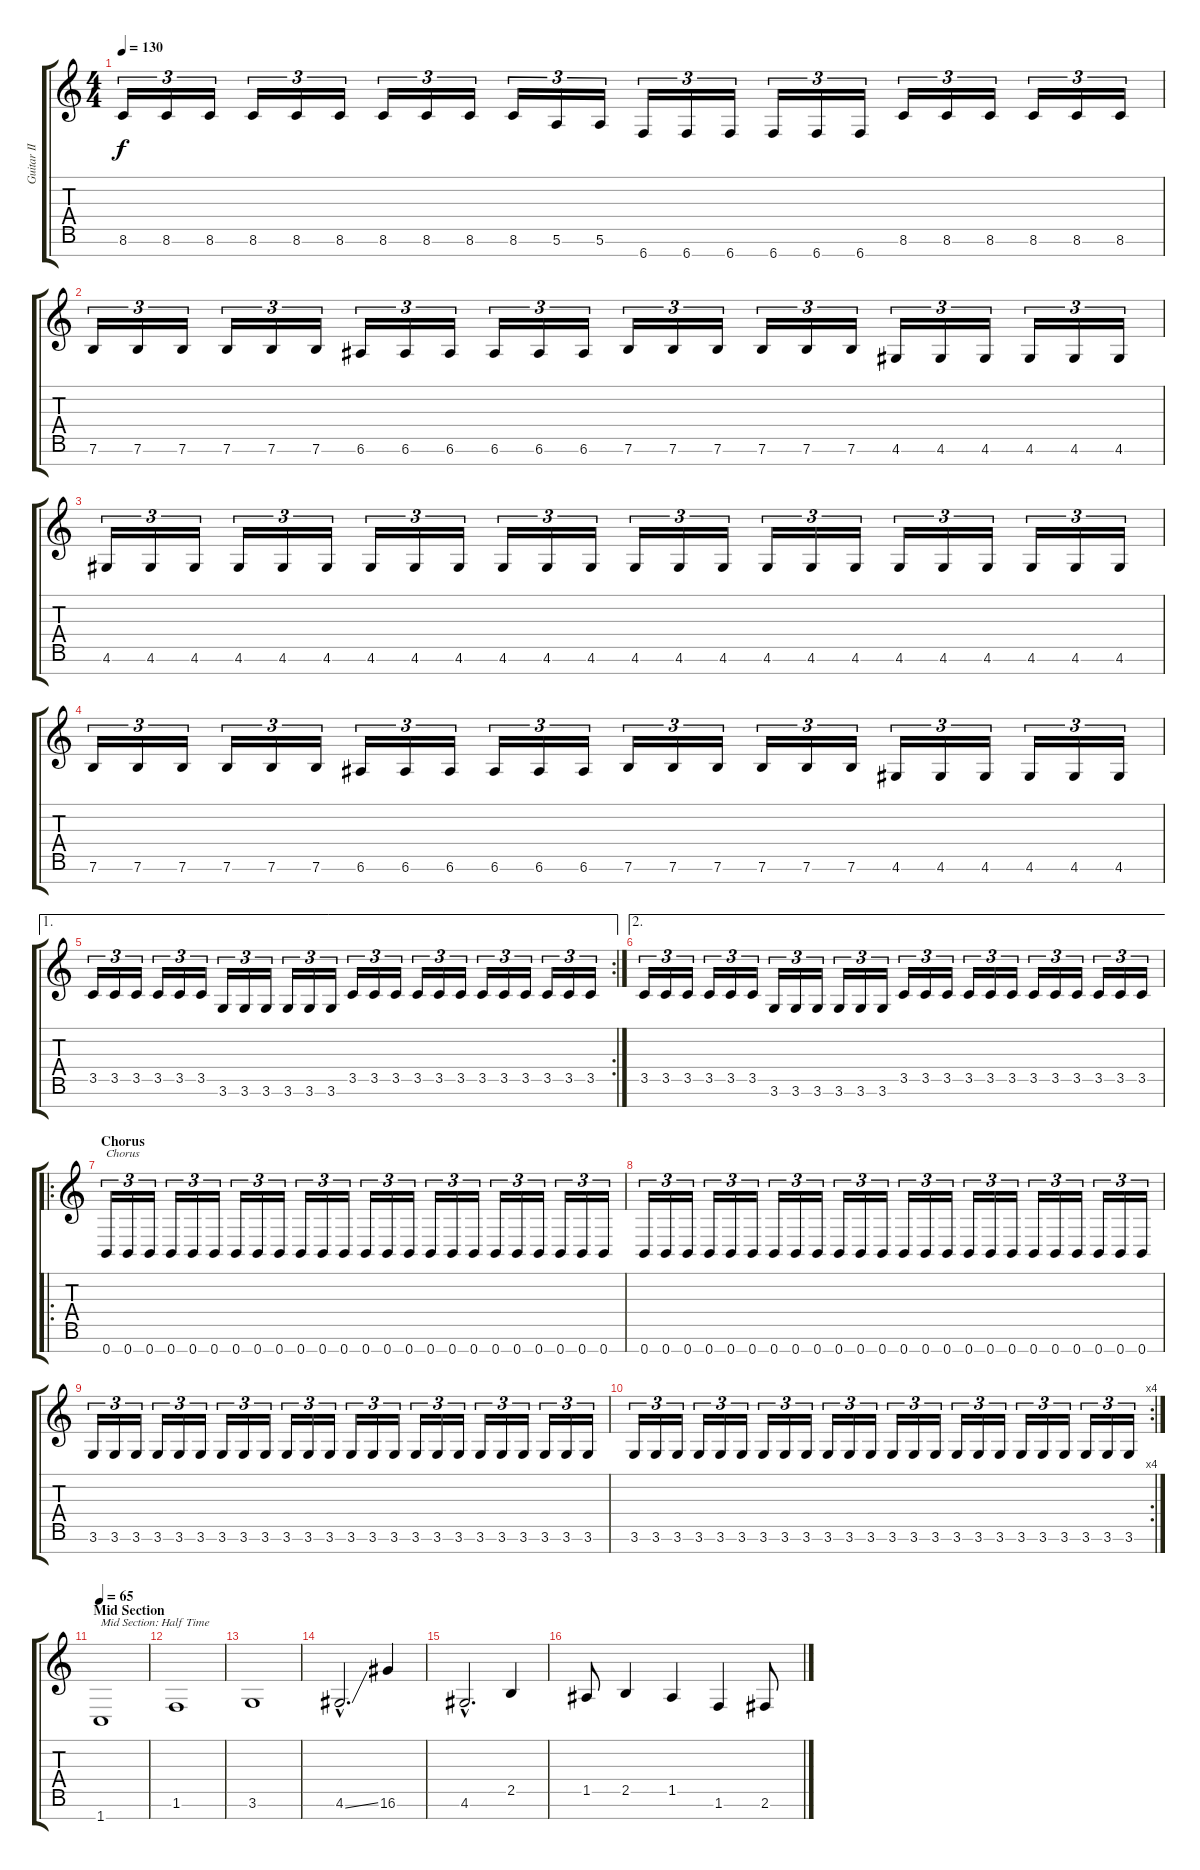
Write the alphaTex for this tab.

\track ("Guitar II [Samoth]" "Guitar II ") {instrument distortionguitar}
\staff {score tabs}
\tuning (E4 B3 G3 D3 A2 E2 B1) {hide}
\ts (4 4)
\tempo 130
\clef g2
\ks c
8.6.16{tu (3 2) dy f} 8.6.16{tu (3 2)} 8.6.16{tu (3 2)} 8.6.16{tu (3 2)} 8.6.16{tu (3 2)} 8.6.16{tu (3 2)} 8.6.16{tu (3 2)} 8.6.16{tu (3 2)} 8.6.16{tu (3 2)} 8.6.16{tu (3 2)} 5.6.16{tu (3 2)} 5.6.16{tu (3 2)} 6.7.16{tu (3 2)} 6.7.16{tu (3 2)} 6.7.16{tu (3 2)} 6.7.16{tu (3 2)} 6.7.16{tu (3 2)} 6.7.16{tu (3 2)} 8.6.16{tu (3 2)} 8.6.16{tu (3 2)} 8.6.16{tu (3 2)} 8.6.16{tu (3 2)} 8.6.16{tu (3 2)} 8.6.16{tu (3 2)} |
7.6.16{tu (3 2)} 7.6.16{tu (3 2)} 7.6.16{tu (3 2)} 7.6.16{tu (3 2)} 7.6.16{tu (3 2)} 7.6.16{tu (3 2)} 6.6.16{tu (3 2)} 6.6.16{tu (3 2)} 6.6.16{tu (3 2)} 6.6.16{tu (3 2)} 6.6.16{tu (3 2)} 6.6.16{tu (3 2)} 7.6.16{tu (3 2)} 7.6.16{tu (3 2)} 7.6.16{tu (3 2)} 7.6.16{tu (3 2)} 7.6.16{tu (3 2)} 7.6.16{tu (3 2)} 4.6.16{tu (3 2)} 4.6.16{tu (3 2)} 4.6.16{tu (3 2)} 4.6.16{tu (3 2)} 4.6.16{tu (3 2)} 4.6.16{tu (3 2)} |
4.6.16{tu (3 2)} 4.6.16{tu (3 2)} 4.6.16{tu (3 2)} 4.6.16{tu (3 2)} 4.6.16{tu (3 2)} 4.6.16{tu (3 2)} 4.6.16{tu (3 2)} 4.6.16{tu (3 2)} 4.6.16{tu (3 2)} 4.6.16{tu (3 2)} 4.6.16{tu (3 2)} 4.6.16{tu (3 2)} 4.6.16{tu (3 2)} 4.6.16{tu (3 2)} 4.6.16{tu (3 2)} 4.6.16{tu (3 2)} 4.6.16{tu (3 2)} 4.6.16{tu (3 2)} 4.6.16{tu (3 2)} 4.6.16{tu (3 2)} 4.6.16{tu (3 2)} 4.6.16{tu (3 2)} 4.6.16{tu (3 2)} 4.6.16{tu (3 2)} |
7.6.16{tu (3 2)} 7.6.16{tu (3 2)} 7.6.16{tu (3 2)} 7.6.16{tu (3 2)} 7.6.16{tu (3 2)} 7.6.16{tu (3 2)} 6.6.16{tu (3 2)} 6.6.16{tu (3 2)} 6.6.16{tu (3 2)} 6.6.16{tu (3 2)} 6.6.16{tu (3 2)} 6.6.16{tu (3 2)} 7.6.16{tu (3 2)} 7.6.16{tu (3 2)} 7.6.16{tu (3 2)} 7.6.16{tu (3 2)} 7.6.16{tu (3 2)} 7.6.16{tu (3 2)} 4.6.16{tu (3 2)} 4.6.16{tu (3 2)} 4.6.16{tu (3 2)} 4.6.16{tu (3 2)} 4.6.16{tu (3 2)} 4.6.16{tu (3 2)} |
\ae 1
\rc 2
3.5.16{tu (3 2)} 3.5.16{tu (3 2)} 3.5.16{tu (3 2)} 3.5.16{tu (3 2)} 3.5.16{tu (3 2)} 3.5.16{tu (3 2)} 3.6.16{tu (3 2)} 3.6.16{tu (3 2)} 3.6.16{tu (3 2)} 3.6.16{tu (3 2)} 3.6.16{tu (3 2)} 3.6.16{tu (3 2)} 3.5.16{tu (3 2)} 3.5.16{tu (3 2)} 3.5.16{tu (3 2)} 3.5.16{tu (3 2)} 3.5.16{tu (3 2)} 3.5.16{tu (3 2)} 3.5.16{tu (3 2)} 3.5.16{tu (3 2)} 3.5.16{tu (3 2)} 3.5.16{tu (3 2)} 3.5.16{tu (3 2)} 3.5.16{tu (3 2)} |
\ae 2
3.5.16{tu (3 2)} 3.5.16{tu (3 2)} 3.5.16{tu (3 2)} 3.5.16{tu (3 2)} 3.5.16{tu (3 2)} 3.5.16{tu (3 2)} 3.6.16{tu (3 2)} 3.6.16{tu (3 2)} 3.6.16{tu (3 2)} 3.6.16{tu (3 2)} 3.6.16{tu (3 2)} 3.6.16{tu (3 2)} 3.5.16{tu (3 2)} 3.5.16{tu (3 2)} 3.5.16{tu (3 2)} 3.5.16{tu (3 2)} 3.5.16{tu (3 2)} 3.5.16{tu (3 2)} 3.5.16{tu (3 2)} 3.5.16{tu (3 2)} 3.5.16{tu (3 2)} 3.5.16{tu (3 2)} 3.5.16{tu (3 2)} 3.5.16{tu (3 2)} |
\ro
\section ("" "Chorus")
0.7.16{tu (3 2) txt "Chorus"} 0.7.16{tu (3 2)} 0.7.16{tu (3 2)} 0.7.16{tu (3 2)} 0.7.16{tu (3 2)} 0.7.16{tu (3 2)} 0.7.16{tu (3 2)} 0.7.16{tu (3 2)} 0.7.16{tu (3 2)} 0.7.16{tu (3 2)} 0.7.16{tu (3 2)} 0.7.16{tu (3 2)} 0.7.16{tu (3 2)} 0.7.16{tu (3 2)} 0.7.16{tu (3 2)} 0.7.16{tu (3 2)} 0.7.16{tu (3 2)} 0.7.16{tu (3 2)} 0.7.16{tu (3 2)} 0.7.16{tu (3 2)} 0.7.16{tu (3 2)} 0.7.16{tu (3 2)} 0.7.16{tu (3 2)} 0.7.16{tu (3 2)} |
0.7.16{tu (3 2)} 0.7.16{tu (3 2)} 0.7.16{tu (3 2)} 0.7.16{tu (3 2)} 0.7.16{tu (3 2)} 0.7.16{tu (3 2)} 0.7.16{tu (3 2)} 0.7.16{tu (3 2)} 0.7.16{tu (3 2)} 0.7.16{tu (3 2)} 0.7.16{tu (3 2)} 0.7.16{tu (3 2)} 0.7.16{tu (3 2)} 0.7.16{tu (3 2)} 0.7.16{tu (3 2)} 0.7.16{tu (3 2)} 0.7.16{tu (3 2)} 0.7.16{tu (3 2)} 0.7.16{tu (3 2)} 0.7.16{tu (3 2)} 0.7.16{tu (3 2)} 0.7.16{tu (3 2)} 0.7.16{tu (3 2)} 0.7.16{tu (3 2)} |
3.6.16{tu (3 2)} 3.6.16{tu (3 2)} 3.6.16{tu (3 2)} 3.6.16{tu (3 2)} 3.6.16{tu (3 2)} 3.6.16{tu (3 2)} 3.6.16{tu (3 2)} 3.6.16{tu (3 2)} 3.6.16{tu (3 2)} 3.6.16{tu (3 2)} 3.6.16{tu (3 2)} 3.6.16{tu (3 2)} 3.6.16{tu (3 2)} 3.6.16{tu (3 2)} 3.6.16{tu (3 2)} 3.6.16{tu (3 2)} 3.6.16{tu (3 2)} 3.6.16{tu (3 2)} 3.6.16{tu (3 2)} 3.6.16{tu (3 2)} 3.6.16{tu (3 2)} 3.6.16{tu (3 2)} 3.6.16{tu (3 2)} 3.6.16{tu (3 2)} |
\rc 4
3.6.16{tu (3 2)} 3.6.16{tu (3 2)} 3.6.16{tu (3 2)} 3.6.16{tu (3 2)} 3.6.16{tu (3 2)} 3.6.16{tu (3 2)} 3.6.16{tu (3 2)} 3.6.16{tu (3 2)} 3.6.16{tu (3 2)} 3.6.16{tu (3 2)} 3.6.16{tu (3 2)} 3.6.16{tu (3 2)} 3.6.16{tu (3 2)} 3.6.16{tu (3 2)} 3.6.16{tu (3 2)} 3.6.16{tu (3 2)} 3.6.16{tu (3 2)} 3.6.16{tu (3 2)} 3.6.16{tu (3 2)} 3.6.16{tu (3 2)} 3.6.16{tu (3 2)} 3.6.16{tu (3 2)} 3.6.16{tu (3 2)} 3.6.16{tu (3 2)} |
\section ("" "Mid Section")
\tempo 65
1.7.1{txt "Mid Section: Half Time"} |
1.6.1 |
3.6.1 |
4.6{ss hac}.2{d} 16.6.4 |
4.6{hac}.2{d} 2.5.4 |
1.5.8 2.5.4 1.5.4 1.6.4 2.6.8
